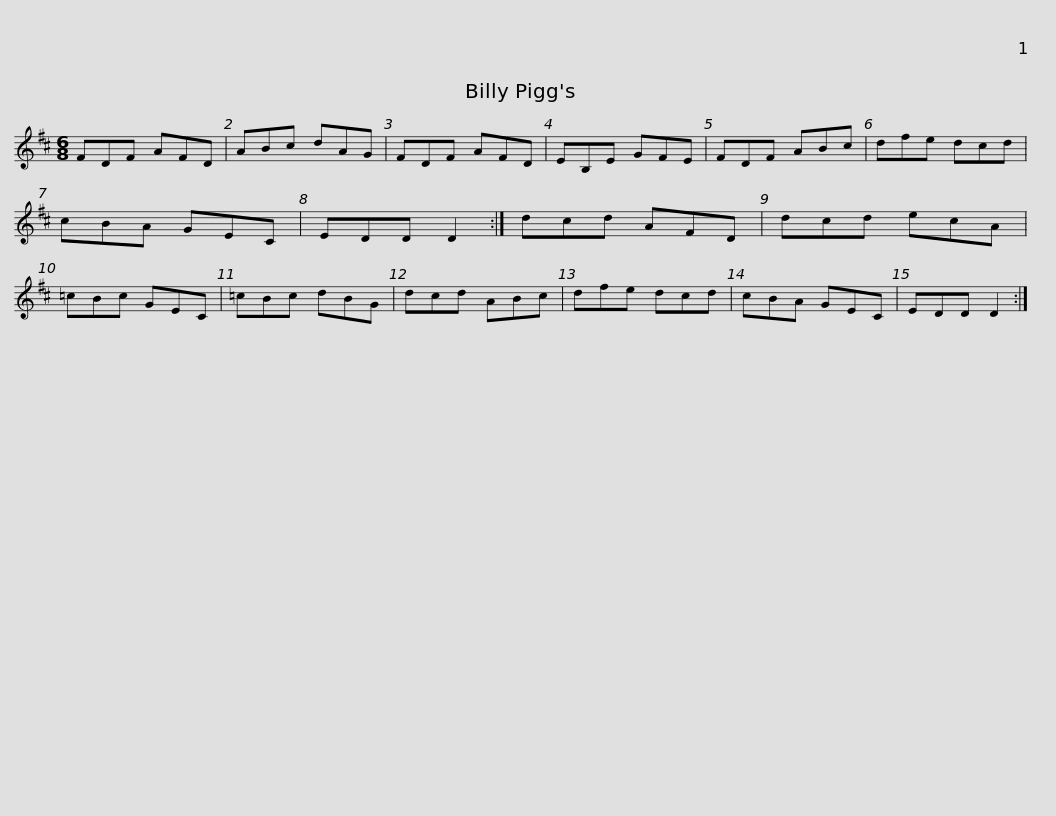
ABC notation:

X:1
L:1/8
M:6/8
I:linebreak $
K:D
V:1 treble
V:1
 FDF AFD | ABc dAG | FDF AFD | EB,E GFE | FDF ABc | %5
 dfe dcd | cBA GEC |$ EDD D2 :| dcd AFD | dcd ecA | %10
 =cBc GEC | =cBc dBG | dcd ABc | dfe dcd |$ cBA GEC | %15
 EDD D2 :| %16
